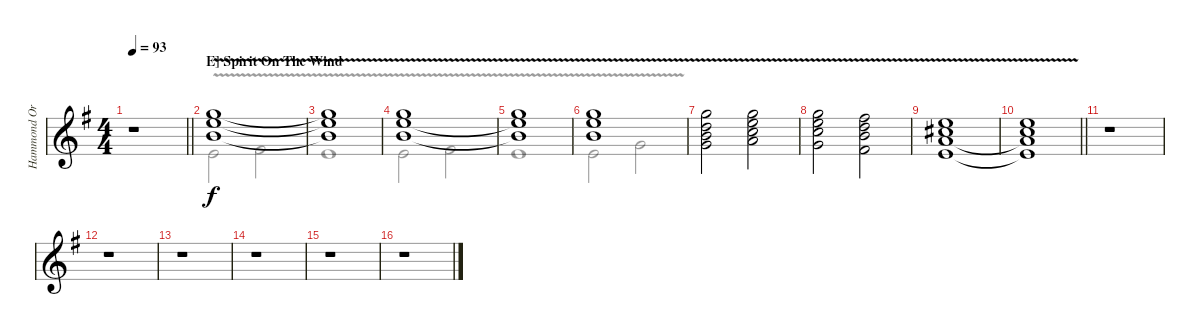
\track ("Hammond Organ - Arjen Lucassen" "Hammond Or") {instrument rockorgan}
\staff {score}
\tuning (E5 B4 G4 D4 A3 E3) {hide}
\voice
\ts (4 4)
\tempo 93
\clef g2
\barLineRight lightlight
\ks eminor
r.1{dy f} |
\section ("" "E] Spirit On The Wind")
(3.1{v} 5.2{v} 4.3{v}).1{volume 5 instrument drawbarorgan} |
(3.1{t} 5.2{t} 4.3{t}).1 |
(3.1{v} 5.2{v} 4.3{v}).1 |
(3.1 5.2{t} 4.3{v t}).1 |
(3.1{v} 5.2{v} 4.3{v}).1 |
(3.1{v} 0.2{v} 0.3{v} 12.4).2 (0.1{v} 1.2 2.3{v} 17.4{v}).2 |
(0.1{v} 1.2{v} 12.3{v} 5.4{v}).2 (2.1{v} 0.2{v} 7.3{v} 9.5{v}).2 |
(0.1{v} 2.2{v} 2.3{v} 2.4{v}).1 |
\barLineRight lightlight
(0.1 1.2 2.3{t} 2.4{t}).1 |
r.1 |
r.1 |
r.1 |
r.1 |
r.1 |
r.1
\voice
\clef g2
\ottava regular
\simile none
\barLineRight lightlight
\ks eminor
|
2.4{v}.2 4.4{v}.2 |
2.4{v}.1 |
2.4{v}.2 4.4{v}.2 |
2.4{v}.1 |
2.4{v}.2 0.3{v}.2 |
|
|
|
\barLineRight lightlight
|
|
|
|
|
|
